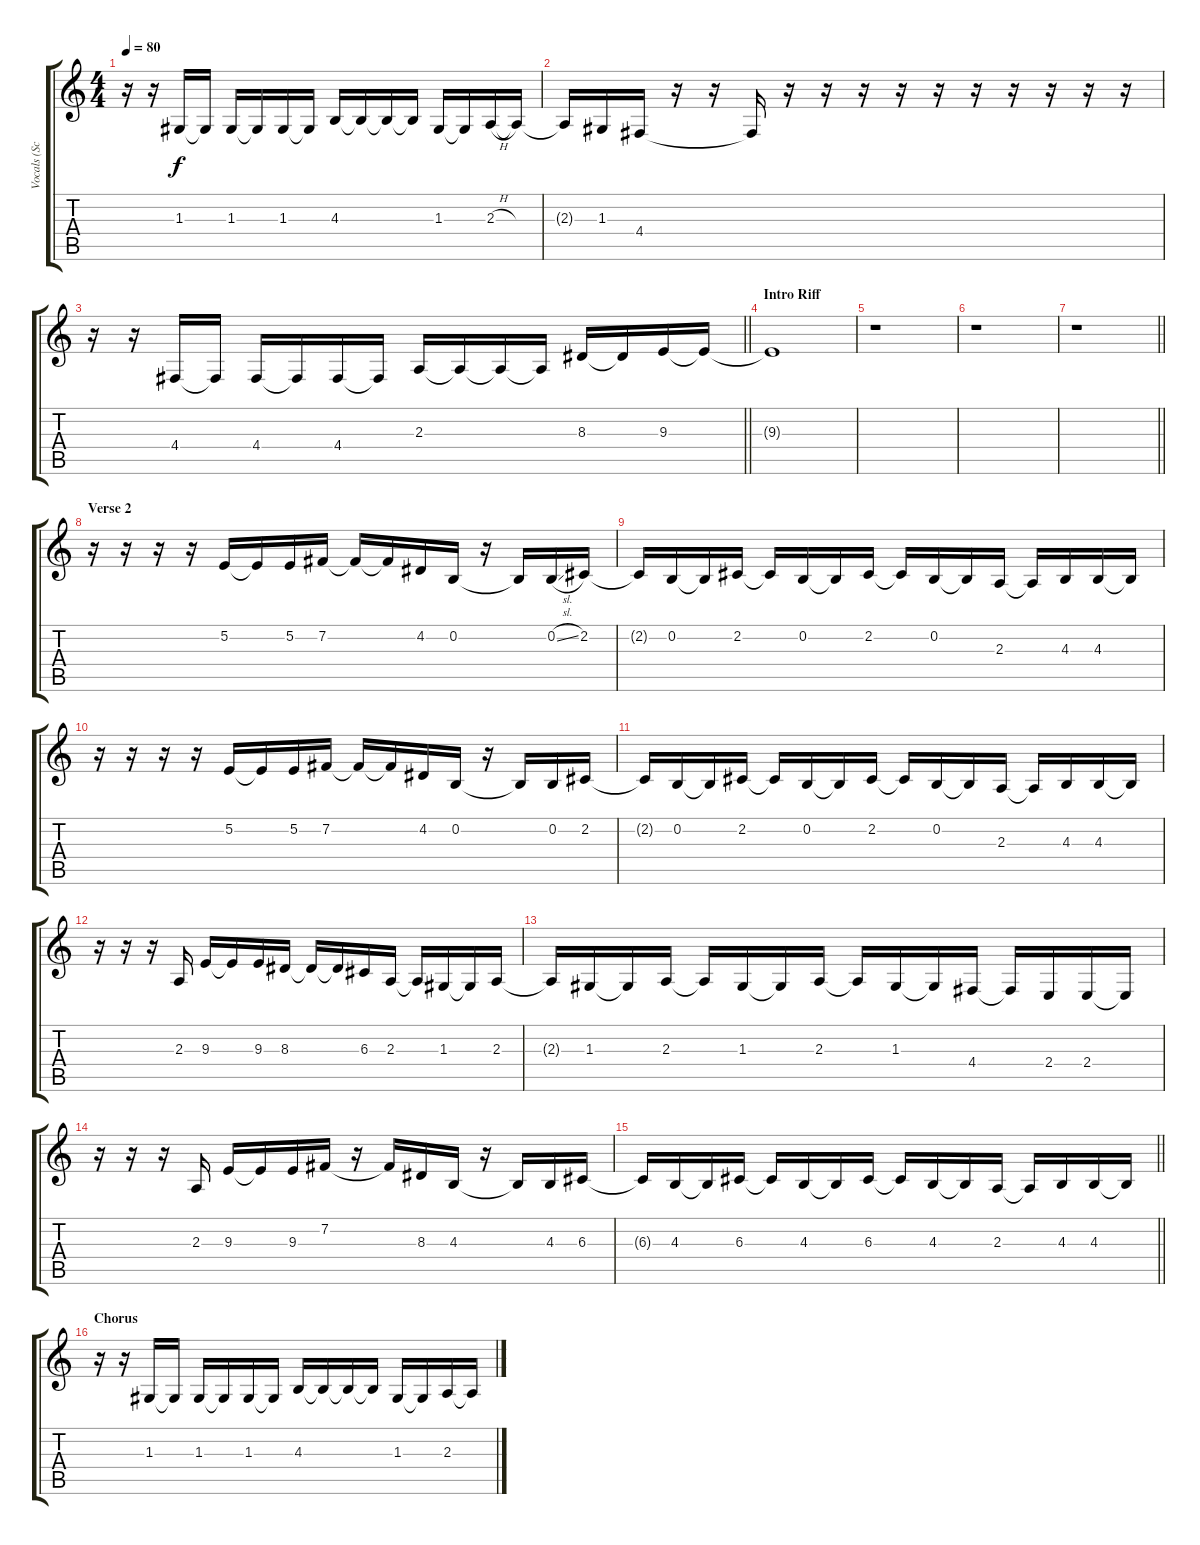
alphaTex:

\track ("Vocals (Scott Weiland)" "Vocals (Sc") {instrument lead2sawtooth}
\staff {score tabs}
\tuning (E4 B3 G3 D3 A2 E2) {hide}
\ts (4 4)
\tempo 80
\clef g2
\ks c
r.16{dy f} r.16 1.3.16 1.3{t}.16 1.3.16 1.3{t}.16 1.3.16 1.3{t}.16 4.3.16 4.3{t}.16 4.3{t}.16 4.3{t}.16 1.3.16 1.3{t}.16 2.3{h}.16 2.3{t}.16 |
2.3{t}.16 1.3.16 4.4.16 r.16 r.16 4.4{t}.16 r.16 r.16 r.16 r.16 r.16 r.16 r.16 r.16 r.16 r.16 |
\barLineRight lightlight
r.16 r.16 4.4.16 4.4{t}.16 4.4.16 4.4{t}.16 4.4.16 4.4{t}.16 2.3.16 2.3{t}.16 2.3{t}.16 2.3{t}.16 8.3.16 8.3{t}.16 9.3.16 9.3{t}.16 |
\section ("" "Intro Riff")
9.3{t}.1 |
r.1 |
r.1 |
\barLineRight lightlight
r.1 |
\section ("" "Verse 2")
r.16 r.16 r.16 r.16 5.2.16 5.2{t}.16 5.2.16 7.2.16 7.2{t}.16 7.2{t}.16 4.2.16 0.2.16 r.16 0.2{t}.16 0.2{sl}.16 2.2.16 |
2.2{t}.16 0.2.16 0.2{t}.16 2.2.16 2.2{t}.16 0.2.16 0.2{t}.16 2.2.16 2.2{t}.16 0.2.16 0.2{t}.16 2.3.16 2.3{t}.16 4.3.16 4.3.16 4.3{t}.16 |
r.16 r.16 r.16 r.16 5.2.16 5.2{t}.16 5.2.16 7.2.16 7.2{t}.16 7.2{t}.16 4.2.16 0.2.16 r.16 0.2{t}.16 0.2.16 2.2.16 |
2.2{t}.16 0.2.16 0.2{t}.16 2.2.16 2.2{t}.16 0.2.16 0.2{t}.16 2.2.16 2.2{t}.16 0.2.16 0.2{t}.16 2.3.16 2.3{t}.16 4.3.16 4.3.16 4.3{t}.16 |
r.16 r.16 r.16 2.3.16 9.3.16 9.3{t}.16 9.3.16 8.3.16 8.3{t}.16 8.3{t}.16 6.3.16 2.3.16 2.3{t}.16 1.3.16 1.3{t}.16 2.3.16 |
2.3{t}.16 1.3.16 1.3{t}.16 2.3.16 2.3{t}.16 1.3.16 1.3{t}.16 2.3.16 2.3{t}.16 1.3.16 1.3{t}.16 4.4.16 4.4{t}.16 2.4.16 2.4.16 2.4{t}.16 |
r.16 r.16 r.16 2.3.16 9.3.16 9.3{t}.16 9.3.16 7.2.16 r.16 7.2{t}.16 8.3.16 4.3.16 r.16 4.3{t}.16 4.3.16 6.3.16 |
\barLineRight lightlight
6.3{t}.16 4.3.16 4.3{t}.16 6.3.16 6.3{t}.16 4.3.16 4.3{t}.16 6.3.16 6.3{t}.16 4.3.16 4.3{t}.16 2.3.16 2.3{t}.16 4.3.16 4.3.16 4.3{t}.16 |
\section ("" "Chorus")
r.16 r.16 1.3.16 1.3{t}.16 1.3.16 1.3{t}.16 1.3.16 1.3{t}.16 4.3.16 4.3{t}.16 4.3{t}.16 4.3{t}.16 1.3.16 1.3{t}.16 2.3.16 2.3{t}.16
